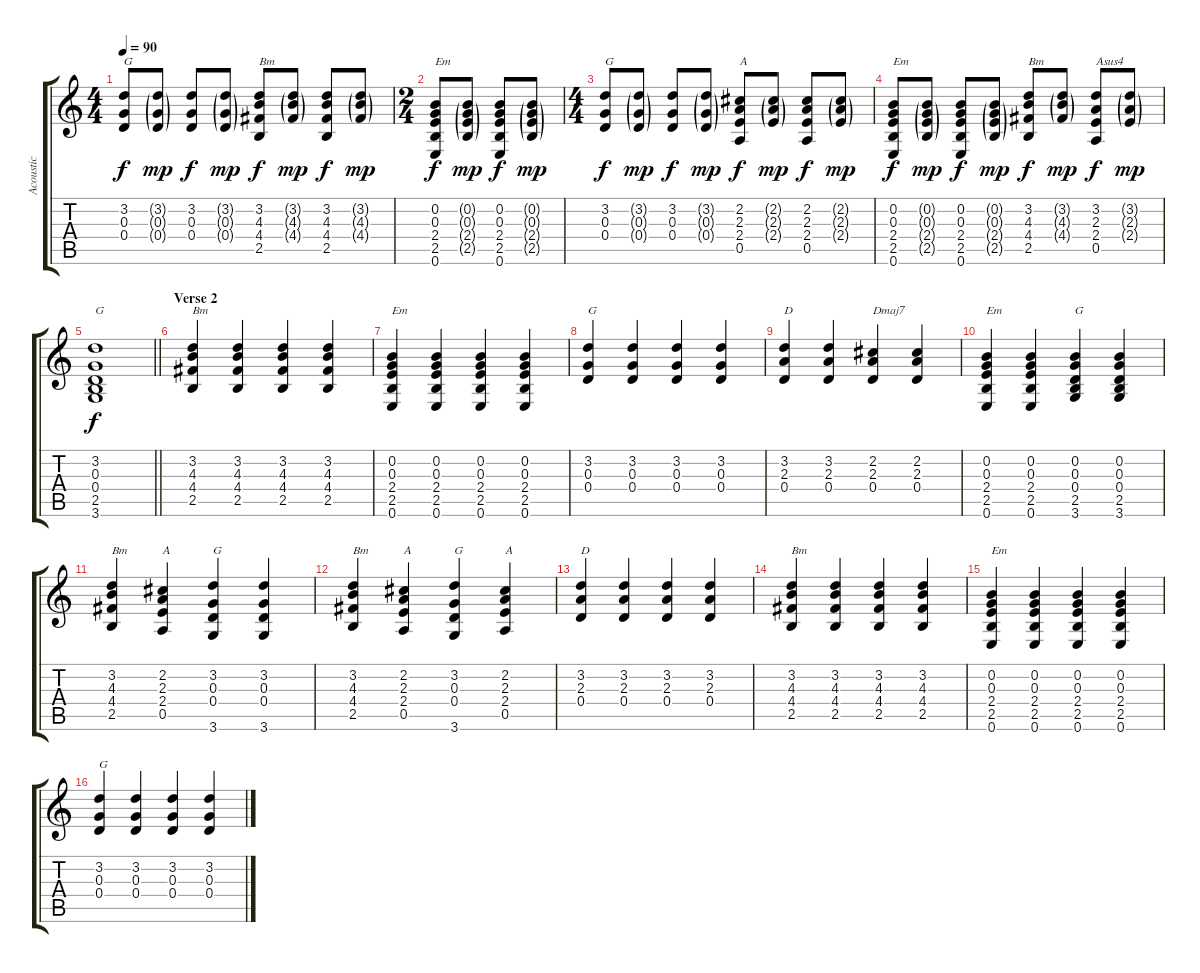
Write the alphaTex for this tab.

\track ("Acoustic" "Acoustic") {instrument acousticguitarsteel}
\staff {score tabs}
\tuning (E4 B3 G3 D3 A2 E2) {hide}
\ts (4 4)
\tempo 90
\clef g2
\ks c
(3.2 0.3 0.4).8{txt "G" dy f} (3.2{g} 0.3{g} 0.4{g}).8{dy mp} (3.2 0.3 0.4).8{dy f} (3.2{g} 0.3{g} 0.4{g}).8{dy mp} (3.2 4.3 4.4 2.5).8{txt "Bm" dy f} (3.2{g} 4.3{g} 4.4{g}).8{dy mp} (3.2 4.3 4.4 2.5).8{dy f} (3.2{g} 4.3{g} 4.4{g}).8{dy mp} |
\ts (2 4)
(0.2 0.3 2.4 2.5 0.6).8{txt "Em" dy f} (0.2{g} 0.3{g} 2.4{g} 2.5{g}).8{dy mp} (0.2 0.3 2.4 2.5 0.6).8{dy f} (0.2{g} 0.3{g} 2.4{g} 2.5{g}).8{dy mp} |
\ts (4 4)
(3.2 0.3 0.4).8{txt "G" dy f} (3.2{g} 0.3{g} 0.4{g}).8{dy mp} (3.2 0.3 0.4).8{dy f} (3.2{g} 0.3{g} 0.4{g}).8{dy mp} (2.2 2.3 2.4 0.5).8{txt "A" dy f} (2.2{g} 2.3{g} 2.4{g}).8{dy mp} (2.2 2.3 2.4 0.5).8{dy f} (2.2{g} 2.3{g} 2.4{g}).8{dy mp} |
(0.2 0.3 2.4 2.5 0.6).8{txt "Em" dy f} (0.2{g} 0.3{g} 2.4{g} 2.5{g}).8{dy mp} (0.2 0.3 2.4 2.5 0.6).8{dy f} (0.2{g} 0.3{g} 2.4{g} 2.5{g}).8{dy mp} (3.2 4.3 4.4 2.5).8{txt "Bm" dy f} (3.2{g} 4.3{g} 4.4{g}).8{dy mp} (3.2 2.3 2.4 0.5).8{txt "Asus4" dy f} (3.2{g} 2.3{g} 2.4{g}).8{dy mp} |
\barLineRight lightlight
(3.2 0.3 0.4 2.5 3.6).1{txt "G" dy f} |
\section ("" "Verse 2")
(3.2 4.3 4.4 2.5).4{txt "Bm"} (3.2 4.3 4.4 2.5).4 (3.2 4.3 4.4 2.5).4 (3.2 4.3 4.4 2.5).4 |
(0.2 0.3 2.4 2.5 0.6).4{txt "Em"} (0.2 0.3 2.4 2.5 0.6).4 (0.2 0.3 2.4 2.5 0.6).4 (0.2 0.3 2.4 2.5 0.6).4 |
(3.2 0.3 0.4).4{txt "G"} (3.2 0.3 0.4).4 (3.2 0.3 0.4).4 (3.2 0.3 0.4).4 |
(3.2 2.3 0.4).4{txt "D"} (3.2 2.3 0.4).4 (2.2 2.3 0.4).4{txt "Dmaj7"} (2.2 2.3 0.4).4 |
(0.2 0.3 2.4 2.5 0.6).4{txt "Em"} (0.2 0.3 2.4 2.5 0.6).4 (0.2 0.3 0.4 2.5 3.6).4{txt "G"} (0.2 0.3 0.4 2.5 3.6).4 |
(3.2 4.3 4.4 2.5).4{txt "Bm"} (2.2 2.3 2.4 0.5).4{txt "A"} (3.2 0.3 0.4 3.6).4{txt "G"} (3.2 0.3 0.4 3.6).4 |
(3.2 4.3 4.4 2.5).4{txt "Bm"} (2.2 2.3 2.4 0.5).4{txt "A"} (3.2 0.3 0.4 3.6).4{txt "G"} (2.2 2.3 2.4 0.5).4{txt "A"} |
(3.2 2.3 0.4).4{txt "D"} (3.2 2.3 0.4).4 (3.2 2.3 0.4).4 (3.2 2.3 0.4).4 |
(3.2 4.3 4.4 2.5).4{txt "Bm"} (3.2 4.3 4.4 2.5).4 (3.2 4.3 4.4 2.5).4 (3.2 4.3 4.4 2.5).4 |
(0.2 0.3 2.4 2.5 0.6).4{txt "Em"} (0.2 0.3 2.4 2.5 0.6).4 (0.2 0.3 2.4 2.5 0.6).4 (0.2 0.3 2.4 2.5 0.6).4 |
(3.2 0.3 0.4).4{txt "G"} (3.2 0.3 0.4).4 (3.2 0.3 0.4).4 (3.2 0.3 0.4).4
